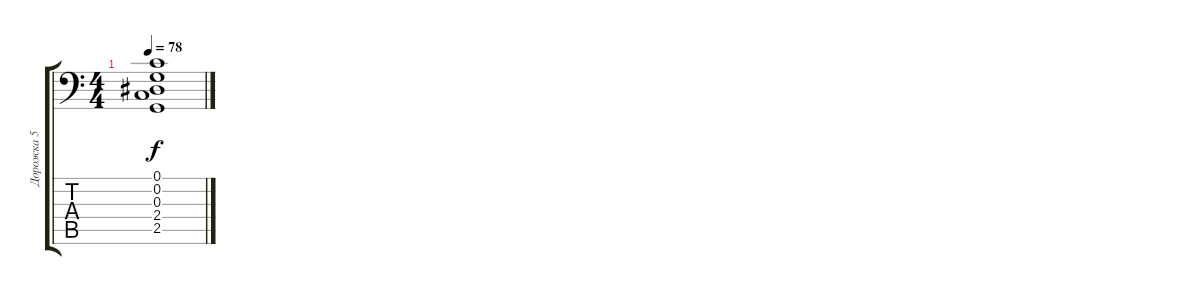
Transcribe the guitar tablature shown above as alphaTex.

\track ("Дорожка 5" "Дорожка 5") {instrument stringensemble1}
\staff {score tabs}
\tuning (C4 G3 Eb3 Bb2 F2 Bb1) {hide}
\ts (4 4)
\tempo 78
\clef f4
\ks c
(0.1 0.2 0.3 2.4 2.5).1{dy f}
